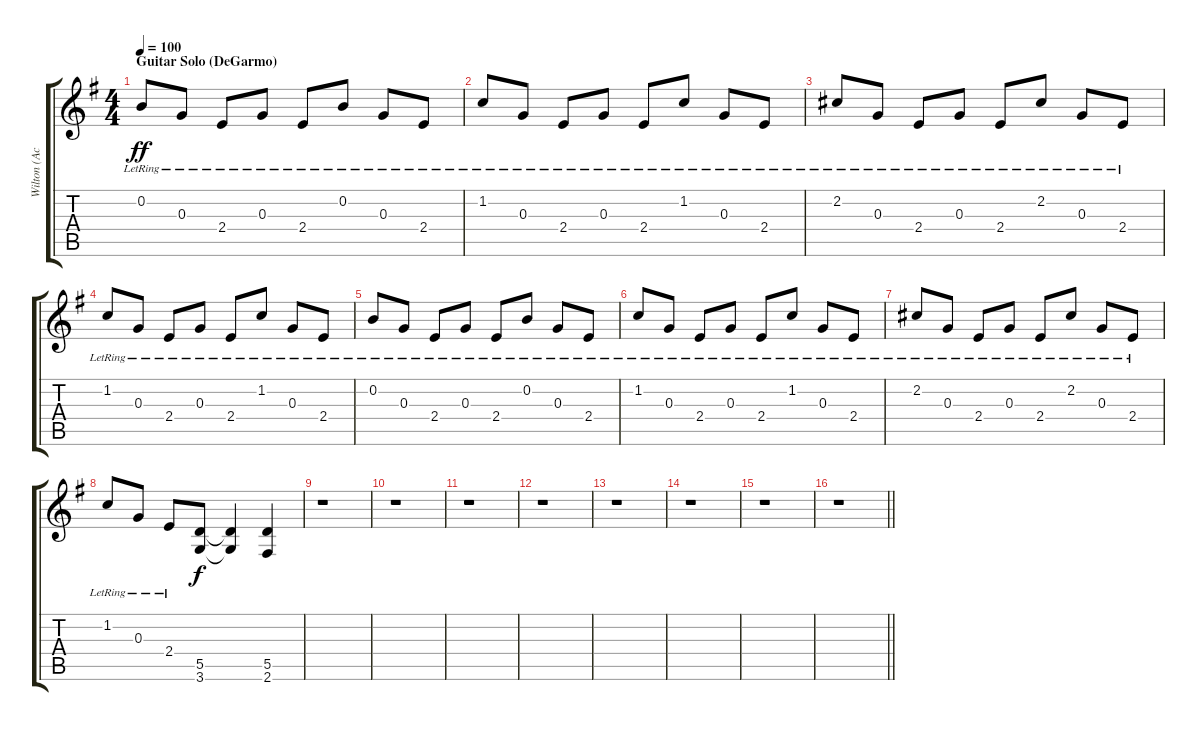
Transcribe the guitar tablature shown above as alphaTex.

\track ("Wilton (Acoustic)" "Wilton (Ac") {instrument acousticguitarsteel}
\staff {score tabs}
\tuning (E4 B3 G3 D3 A2 E2) {hide}
\ts (4 4)
\section ("" "Guitar Solo (DeGarmo)")
\tempo 100
\clef g2
\ks g
0.2{lr}.8{dy ff} 0.3{lr}.8 2.4{lr}.8 0.3{lr}.8 2.4{lr}.8 0.2{lr}.8 0.3{lr}.8 2.4{lr}.8 |
1.2{lr}.8 0.3{lr}.8 2.4{lr}.8 0.3{lr}.8 2.4{lr}.8 1.2{lr}.8 0.3{lr}.8 2.4{lr}.8 |
2.2{lr}.8 0.3{lr}.8 2.4{lr}.8 0.3{lr}.8 2.4{lr}.8 2.2{lr}.8 0.3{lr}.8 2.4{lr}.8 |
1.2{lr}.8 0.3{lr}.8 2.4{lr}.8 0.3{lr}.8 2.4{lr}.8 1.2{lr}.8 0.3{lr}.8 2.4{lr}.8 |
0.2{lr}.8 0.3{lr}.8 2.4{lr}.8 0.3{lr}.8 2.4{lr}.8 0.2{lr}.8 0.3{lr}.8 2.4{lr}.8 |
1.2{lr}.8 0.3{lr}.8 2.4{lr}.8 0.3{lr}.8 2.4{lr}.8 1.2{lr}.8 0.3{lr}.8 2.4{lr}.8 |
2.2{lr}.8 0.3{lr}.8 2.4{lr}.8 0.3{lr}.8 2.4{lr}.8 2.2{lr}.8 0.3{lr}.8 2.4{lr}.8 |
1.2{lr}.8 0.3{lr}.8 2.4{lr}.8 (5.5 3.6).8{dy f} (5.5{t} 3.6{t}).4 (5.5 2.6).4 |
r.1 |
r.1 |
r.1 |
r.1 |
r.1 |
r.1 |
r.1 |
\barLineRight lightlight
r.1
